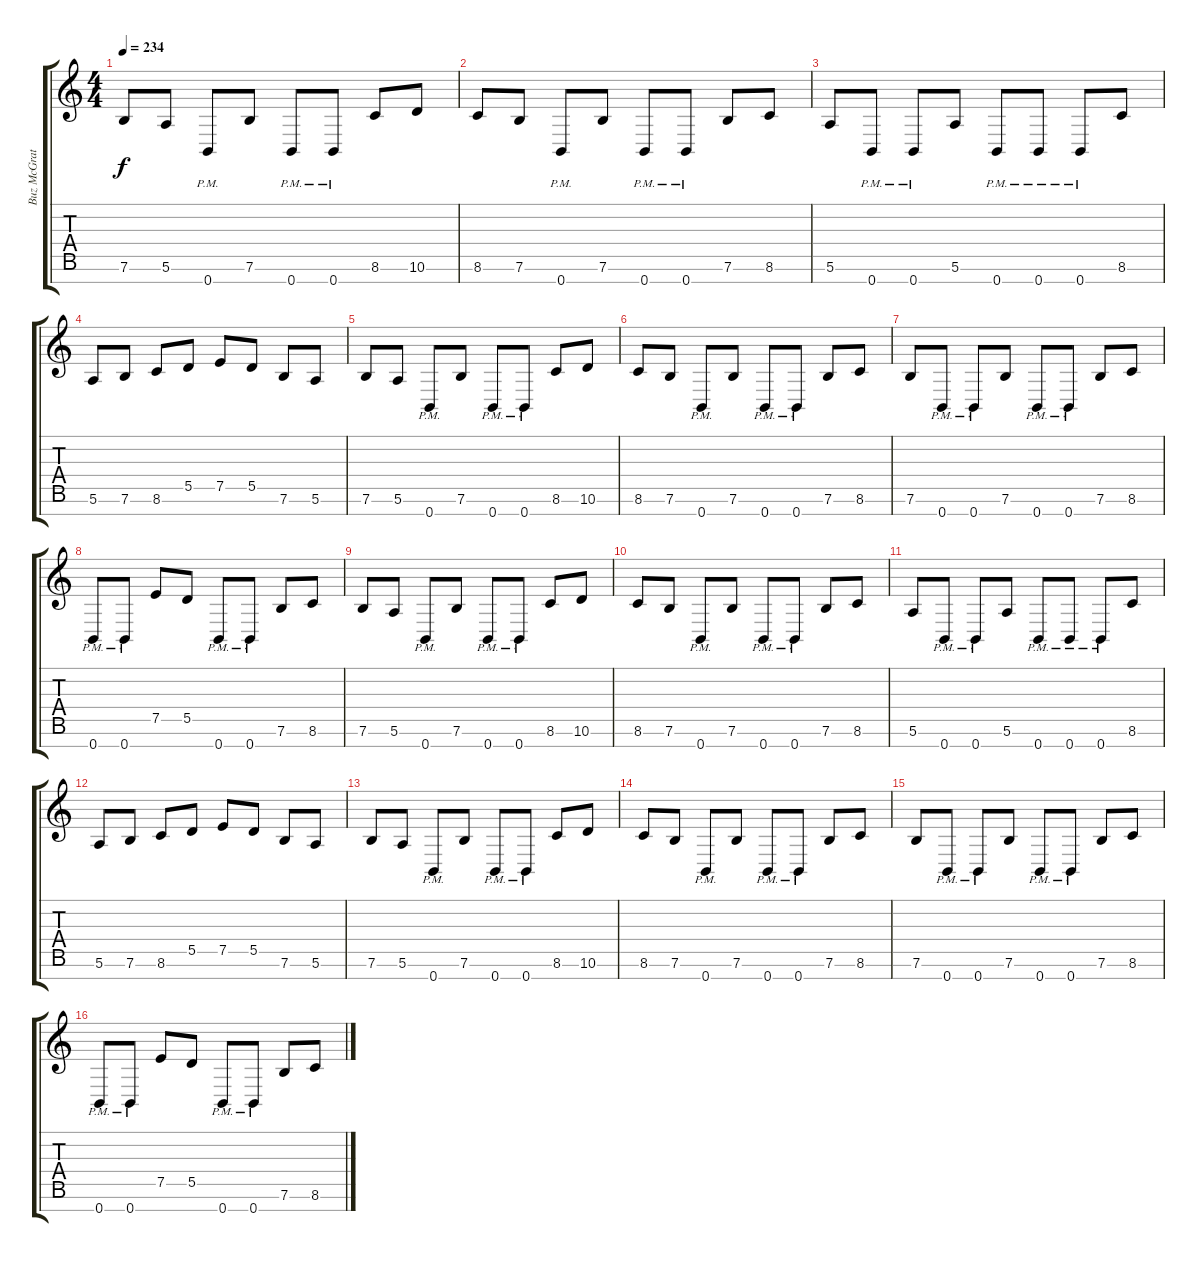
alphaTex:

\track ("Buz McGrath (Guitar)" "Buz McGrat") {instrument distortionguitar}
\staff {score tabs}
\tuning (E4 B3 G3 D3 A2 E2 B1) {hide}
\ts (4 4)
\tempo 234
\clef g2
\ks c
7.6.8{dy f} 5.6.8 0.7{pm}.8 7.6.8 0.7{pm}.8 0.7{pm}.8 8.6.8 10.6.8 |
8.6.8 7.6.8 0.7{pm}.8 7.6.8 0.7{pm}.8 0.7{pm}.8 7.6.8 8.6.8 |
5.6.8 0.7{pm}.8 0.7{pm}.8 5.6.8 0.7{pm}.8 0.7{pm}.8 0.7{pm}.8 8.6.8 |
5.6.8 7.6.8 8.6.8 5.5.8 7.5.8 5.5.8 7.6.8 5.6.8 |
7.6.8 5.6.8 0.7{pm}.8 7.6.8 0.7{pm}.8 0.7{pm}.8 8.6.8 10.6.8 |
8.6.8 7.6.8 0.7{pm}.8 7.6.8 0.7{pm}.8 0.7{pm}.8 7.6.8 8.6.8 |
7.6.8 0.7{pm}.8 0.7{pm}.8 7.6.8 0.7{pm}.8 0.7{pm}.8 7.6.8 8.6.8 |
0.7{pm}.8 0.7{pm}.8 7.5.8 5.5.8 0.7{pm}.8 0.7{pm}.8 7.6.8 8.6.8 |
7.6.8 5.6.8 0.7{pm}.8 7.6.8 0.7{pm}.8 0.7{pm}.8 8.6.8 10.6.8 |
8.6.8 7.6.8 0.7{pm}.8 7.6.8 0.7{pm}.8 0.7{pm}.8 7.6.8 8.6.8 |
5.6.8 0.7{pm}.8 0.7{pm}.8 5.6.8 0.7{pm}.8 0.7{pm}.8 0.7{pm}.8 8.6.8 |
5.6.8 7.6.8 8.6.8 5.5.8 7.5.8 5.5.8 7.6.8 5.6.8 |
7.6.8 5.6.8 0.7{pm}.8 7.6.8 0.7{pm}.8 0.7{pm}.8 8.6.8 10.6.8 |
8.6.8 7.6.8 0.7{pm}.8 7.6.8 0.7{pm}.8 0.7{pm}.8 7.6.8 8.6.8 |
7.6.8 0.7{pm}.8 0.7{pm}.8 7.6.8 0.7{pm}.8 0.7{pm}.8 7.6.8 8.6.8 |
0.7{pm}.8 0.7{pm}.8 7.5.8 5.5.8 0.7{pm}.8 0.7{pm}.8 7.6.8 8.6.8
